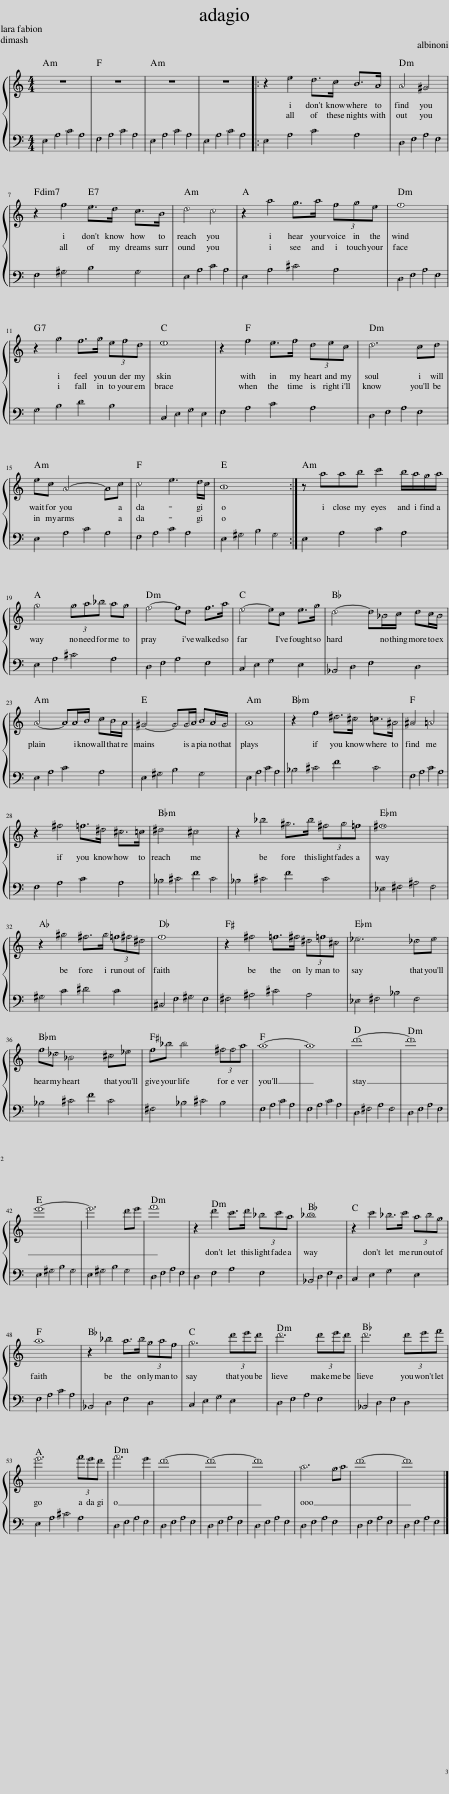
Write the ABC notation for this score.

X:1
%%score { 1 | 2 }
L:1/8
M:4/4
I:linebreak $
K:C
V:1 treble
V:2 bass
V:1
 z8 | z8 | z8 | z8 |: z2 e2 d>c B>A | %5
 A4 ^G4 |$ z2 f2 e>d c>B | d4 c4 | z2 a2 g>a (3fge | f8 |$ %10
 z2 g2 f>g (3efd | e8 | z2 f2 e>f (3dec | d6 cd |$ ec A4- Ac | %15
 c4 e3 d/c/ | B8 :| z aab c'2 b/a/g/a/ |$ g4 (3ga_b ag | f4- fd f>a | %20
 e4- ec e>g | d4- d_B/c/ dc/B/ |$ A4- AA/B/ cB/A/ | ^G4- GG/A/ BA/G/ | A8 | %25
 z2 f2 ^d>^c =c>^A | ^A4 =A4 |$ z2 ^f2 =f>^d ^c>=c | ^d4 ^c4 | z2 _b2 ^g>b (3^fg=f | %30
 ^f8 |$ z2 ^g2 ^f>g (3=f^f^d | f8 | z2 ^f2 =f>^f (3^d=f^c | _e6 _de |$ %35
 f_d _B4 ^c_e | f_b b4 (3^ffa | a8- | a8 | d'8- | %40
 d'8 |$ e'8- | e'6 d'e' | f'8 | z2 d'2 c'>d' (3_bc'a | %45
 _b8 | z2 c'2 _b>c' (3abg |$ a8 | z2 _b2 a>b (3gaf | g6 (3d'e'd' | %50
 d'6 (3d'e'd' | d'6 (3d'e'f' |$ e'6 (3f'e'd' | f'6 e'2 | d'8- | %55
 d'8- | d'8 | a6 ga | d'8- | d'8 |] %60
V:2
 E,2 A,2 C2 A,2 | F,2 A,2 C2 A,2 | E,2 A,2 C2 A,2 | E,2 A,2 C2 A,2 |: E,2 A,2 C2 A,2 | %5
 D,2 F,2 A,2 F,2 |$ F,2 ^G,2 B,2 G,2 | E,2 A,2 C2 A,2 | E,2 A,2 ^C2 A,2 | D,2 F,2 A,2 F,2 |$ %10
 G,2 B,2 D2 B,2 | C,2 E,2 G,2 E,2 | F,2 A,2 C2 A,2 | D,2 F,2 A,2 F,2 |$ E,2 A,2 C2 A,2 | %15
 F,2 A,2 C2 A,2 | E,2 ^G,2 B,2 G,2 :| E,2 A,2 C2 A,2 |$ E,2 A,2 ^C2 A,2 | D,2 F,2 A,2 F,2 | %20
 C,2 E,2 G,2 E,2 | _B,,2 D,2 F,2 D,2 |$ E,2 A,2 C2 A,2 | E,2 ^G,2 B,2 G,2 | E,2 A,2 C2 A,2 | %25
 _B,2 ^C2 F2 C2 | F,2 A,2 C2 A,2 |$ F,2 A,2 C2 A,2 | _B,2 ^C2 F2 C2 | _B,2 ^C2 F2 C2 | %30
 _E,2 ^F,2 ^A,2 F,2 |$ ^G,2 C2 ^D2 C2 | ^C,2 F,2 ^G,2 F,2 | ^F,2 ^A,2 ^C2 A,2 | _E,2 ^F,2 _B,2 F,2 |$ %35
 _B,2 ^C2 F2 C2 | ^F,2 _B,2 ^C2 B,2 | F,2 A,2 C2 A,2 | F,2 A,2 C2 A,2 | D,2 ^F,2 A,2 F,2 | %40
 D,2 F,2 A,2 F,2 |$ E,2 ^G,2 B,2 G,2 | E,2 ^G,2 B,2 G,2 | D,2 F,2 A,2 F,2 | D,2 F,2 A,2 F,2 | %45
 _B,,2 D,2 F,2 D,2 | C,2 E,2 G,2 E,2 |$ F,2 A,2 C2 A,2 | _B,,2 D,2 F,2 D,2 | C,2 E,2 G,2 E,2 | %50
 D,2 F,2 A,2 F,2 | _B,,2 D,2 F,2 D,2 |$ E,2 A,2 ^C2 A,2 | D,2 F,2 A,2 F,2 | D,2 F,2 A,2 F,2 | %55
 D,2 F,2 A,2 F,2 | D,2 F,2 A,2 F,2 | D,2 F,2 A,2 F,2 | D,2 F,2 A,2 F,2 | D,2 F,2 A,2 F,2 |] %60
